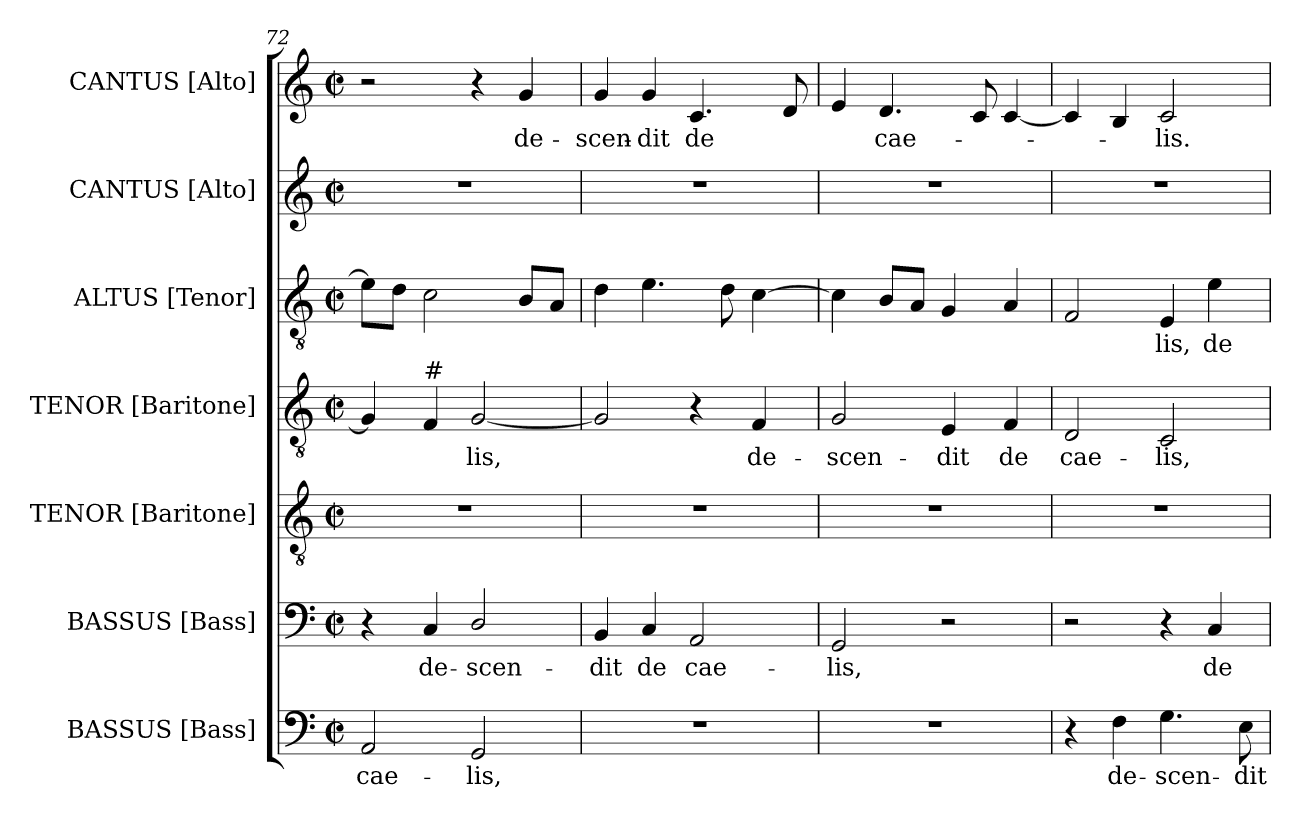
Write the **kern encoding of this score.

**kern	**text	**kern	**text	**kern	**kern	**text	**kern	**text	**kern	**kern	**text
*part7	*part7	*part6	*part6	*part5	*part4	*part4	*part3	*part3	*part2	*part1	*part1
*staff7	*staff7	*staff6	*staff6	*staff5	*staff4	*staff4	*staff3	*staff3	*staff2	*staff1	*staff1
*I"BASSUS [Bass]	*	*I"BASSUS [Bass]	*	*I"TENOR [Baritone]	*I"TENOR [Baritone]	*	*I"ALTUS [Tenor]	*	*I"CANTUS [Alto]	*I"CANTUS [Alto]	*
*I'B.	*	*I'B.	*	*I'Bar.	*I'Bar.	*	*I'T.	*	*I'A.	*I'A.	*
!!LO:PB:g=z
*clefF4	*	*clefF4	*	*clefGv2	*clefGv2	*	*clefGv2	*	*clefG2	*clefG2	*
*	*	*	*	*ITrd7c12	*ITrd7c12	*	*ITrd7c12	*	*	*	*
*k[]	*	*k[]	*	*k[]	*k[]	*	*k[]	*	*k[]	*k[]	*
*C:	*	*C:	*	*C:	*C:	*	*C:	*	*C:	*C:	*
*M2/2	*	*M2/2	*	*M2/2	*M2/2	*	*M2/2	*	*M2/2	*M2/2	*
*met(c|)	*	*met(c|)	*	*met(c|)	*met(c|)	*	*met(c|)	*	*met(c|)	*met(c|)	*
=72	=72	=72	=72	=72	=72	=72	=72	=72	=72	=72	=72
!	!LO:LY:b:color=#000000	!	!	!	!	!	!	!	!	!	!
2AAi/	cae-	4r	.	1r	4GGi/]	.	8Ei\L]	.	1r	2r	.
.	.	.	.	.	.	.	8Di\J	.	.	.	.
!	!	!	!	!	!LO:TX:a:t=#	!	!	!	!	!	!
!	!	!	!LO:LY:b:color=#000000	!	!	!	!	!	!	!	!
.	.	4Ci/	de-	.	4FFi/	.	2Ci\	.	.	.	.
!	!LO:LY:b:color=#000000	!	!	!	!	!	!	!	!	!	!
!	!	!	!LO:LY:b:color=#000000	!	!	!	!	!	!	!	!
!	!	!	!	!	!	!LO:LY:b:color=#000000	!	!	!	!	!
2GGi/	-lis,	2Di/	-scen-	.	[<2GGi/	-lis,	.	.	.	4r	.
!	!	!	!	!	!	!	!	!	!	!	!LO:LY:b:color=#000000
.	.	.	.	.	.	.	8BBi/L	.	.	4gi/	de-
.	.	.	.	.	.	.	8AAi/J	.	.	.	.
=73	=73	=73	=73	=73	=73	=73	=73	=73	=73	=73	=73
!	!	!	!LO:LY:b:color=#000000	!	!	!	!	!	!	!	!
!	!	!	!	!	!	!	!	!	!	!	!LO:LY:b:color=#000000
1r	.	4BBi/	-dit	1r	2GGi/]	.	4Di\	.	1r	4gi/	-scen-
!	!	!	!LO:LY:b:color=#000000	!	!	!	!	!	!	!	!
!	!	!	!	!	!	!	!	!	!	!	!LO:LY:b:color=#000000
.	.	4Ci/	de	.	.	.	4.Ei\	.	.	4gi/	-dit
!	!	!	!LO:LY:b:color=#000000	!	!	!	!	!	!	!	!
!	!	!	!	!	!	!	!	!	!	!	!LO:LY:b:color=#000000
.	.	2AAi/	cae-	.	4r	.	.	.	.	4.ci/	de
.	.	.	.	.	.	.	8Di\	.	.	.	.
!	!	!	!	!	!	!LO:LY:b:color=#000000	!	!	!	!	!
.	.	.	.	.	4FFi/	de-	[>4Ci\	.	.	.	.
.	.	.	.	.	.	.	.	.	.	8di/	.
=74	=74	=74	=74	=74	=74	=74	=74	=74	=74	=74	=74
!	!	!	!LO:LY:b:color=#000000	!	!	!	!	!	!	!	!
!	!	!	!	!	!	!LO:LY:b:color=#000000	!	!	!	!	!
1r	.	2GGi/	-lis,	1r	2GGi/	-scen-	4Ci\]	.	1r	4ei/	.
!	!	!	!	!	!	!	!	!	!	!	!LO:LY:b:color=#000000
.	.	.	.	.	.	.	8BBi/L	.	.	4.di/	cae-
.	.	.	.	.	.	.	8AAi/J	.	.	.	.
!	!	!	!	!	!	!LO:LY:b:color=#000000	!	!	!	!	!
.	.	2r	.	.	4EEi/	-dit	4GGi/	.	.	.	.
.	.	.	.	.	.	.	.	.	.	8ci/	.
!	!	!	!	!	!	!LO:LY:b:color=#000000	!	!	!	!	!
.	.	.	.	.	4FFi/	de	4AAi/	.	.	[<4ci/	.
=75	=75	=75	=75	=75	=75	=75	=75	=75	=75	=75	=75
!	!	!	!	!	!	!LO:LY:b:color=#000000	!	!	!	!	!
4r	.	2r	.	1r	2DDi/	cae-	2FFi/	.	1r	4ci/]	.
!	!LO:LY:b:color=#000000	!	!	!	!	!	!	!	!	!	!
4Fi\	de-	.	.	.	.	.	.	.	.	4Bi/	.
!	!LO:LY:b:color=#000000	!	!	!	!	!	!	!	!	!	!
!	!	!	!	!	!	!LO:LY:b:color=#000000	!	!	!	!	!
!	!	!	!	!	!	!	!	!LO:LY:b:color=#000000	!	!	!
!	!	!	!	!	!	!	!	!	!	!	!LO:LY:b:color=#000000
4.Gi\	-scen-	4r	.	.	2CCi/	-lis,	4EEi/	-lis,	.	2ci/	-lis.
!	!	!	!LO:LY:b:color=#000000	!	!	!	!	!	!	!	!
!	!	!	!	!	!	!	!	!LO:LY:b:color=#000000	!	!	!
.	.	4Ci/	de-	.	.	.	4Ei\	de-	.	.	.
!	!LO:LY:b:color=#000000	!	!	!	!	!	!	!	!	!	!
8Ei\	-dit	.	.	.	.	.	.	.	.	.	.
=	=	=	=	=	=	=	=	=	=	=	=
*-	*-	*-	*-	*-	*-	*-	*-	*-	*-	*-	*-
